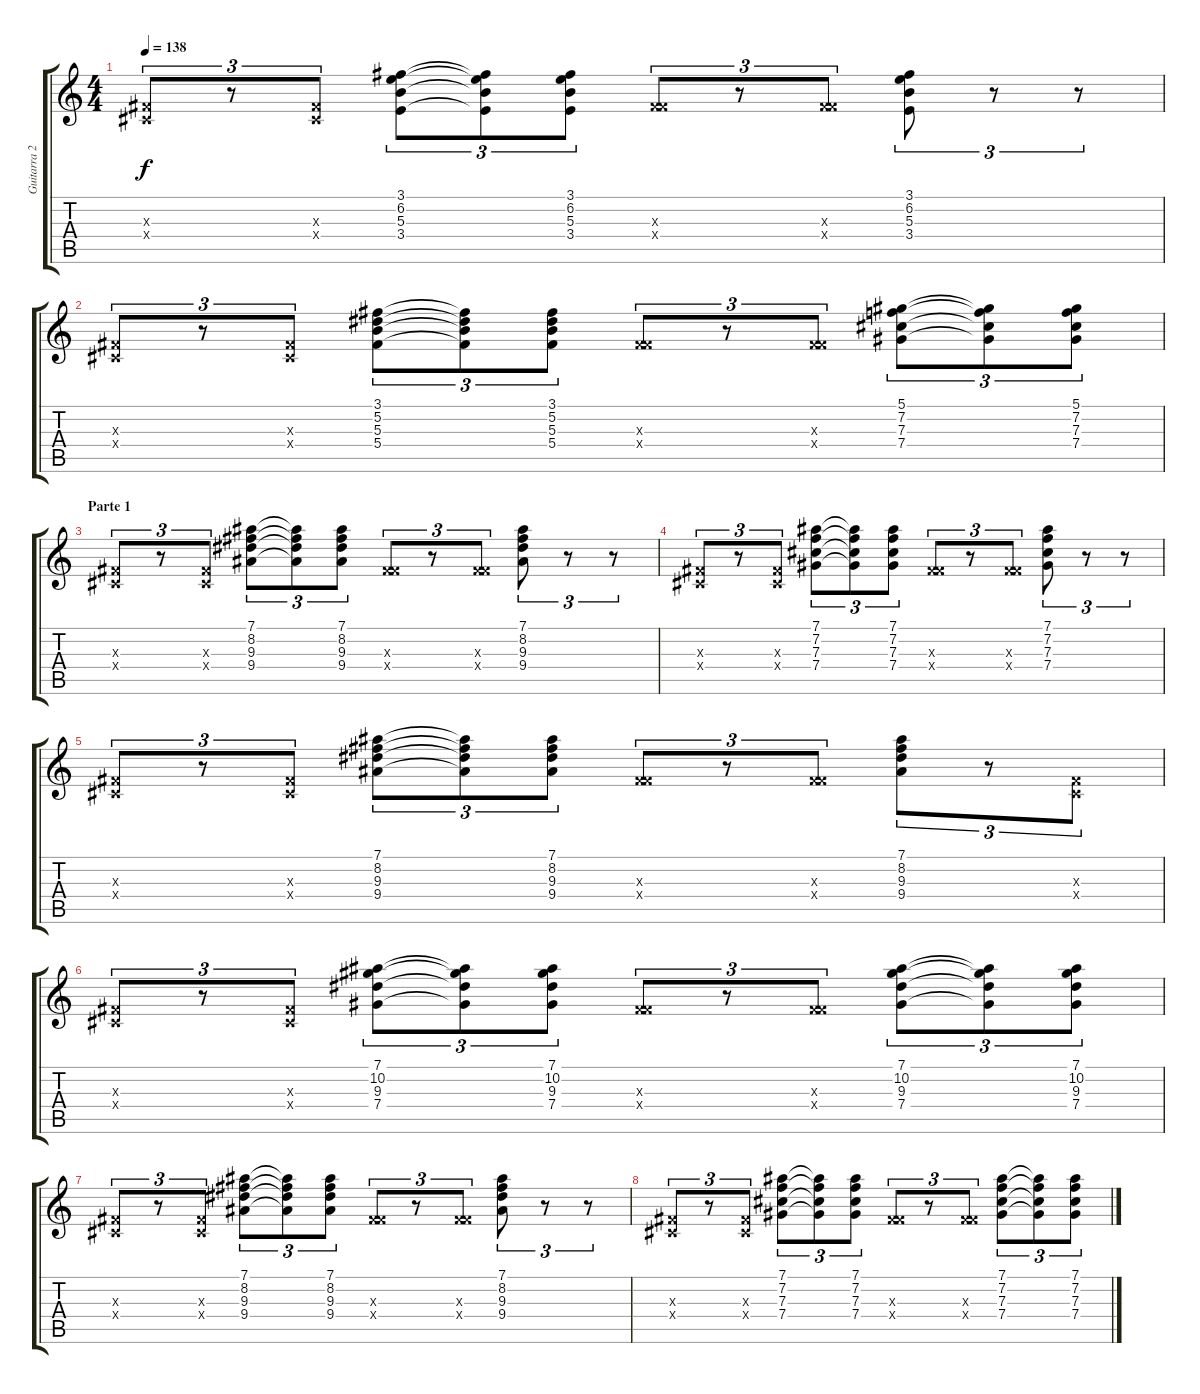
\track ("Guitarra 2" "Guitarra 2") {instrument acousticguitarsteel}
\staff {score tabs}
\tuning (Eb4 Bb3 Gb3 Db3 Ab2 Eb2) {hide}
\ts (4 4)
\tempo 138
\clef g2
\ks c
(0.3{x} 0.4{x}).8{tu (3 2) dy f} r.8{tu (3 2)} (0.3{x} 0.4{x}).8{tu (3 2)} (3.1 6.2 5.3 3.4).8{tu (3 2)} (3.1{t} 6.2{t} 5.3{t} 3.4{t}).8{tu (3 2)} (3.1 6.2 5.3 3.4).8{tu (3 2)} (0.3{x} 5.4{x}).8{tu (3 2)} r.8{tu (3 2)} (0.3{x} 5.4{x}).8{tu (3 2)} (3.1 6.2 5.3 3.4).8{tu (3 2)} r.8{tu (3 2)} r.8{tu (3 2)} |
(0.3{x} 0.4{x}).8{tu (3 2)} r.8{tu (3 2)} (0.3{x} 0.4{x}).8{tu (3 2)} (3.1 5.2 5.3 5.4).8{tu (3 2)} (3.1{t} 5.2{t} 5.3{t} 5.4{t}).8{tu (3 2)} (3.1 5.2 5.3 5.4).8{tu (3 2)} (0.3{x} 5.4{x}).8{tu (3 2)} r.8{tu (3 2)} (0.3{x} 5.4{x}).8{tu (3 2)} (5.1 7.2 7.3 7.4).8{tu (3 2)} (5.1{t} 7.2{t} 7.3{t} 7.4{t}).8{tu (3 2)} (5.1 7.2 7.3 7.4).8{tu (3 2)} |
\section ("" "Parte 1")
(0.3{x} 0.4{x}).8{tu (3 2)} r.8{tu (3 2)} (0.3{x} 0.4{x}).8{tu (3 2)} (7.1 8.2 9.3 9.4).8{tu (3 2)} (7.1{t} 8.2{t} 9.3{t} 9.4{t}).8{tu (3 2)} (7.1 8.2 9.3 9.4).8{tu (3 2)} (0.3{x} 5.4{x}).8{tu (3 2)} r.8{tu (3 2)} (0.3{x} 5.4{x}).8{tu (3 2)} (7.1 8.2 9.3 9.4).8{tu (3 2)} r.8{tu (3 2)} r.8{tu (3 2)} |
(0.3{x} 0.4{x}).8{tu (3 2)} r.8{tu (3 2)} (0.3{x} 0.4{x}).8{tu (3 2)} (7.1 7.2 7.3 7.4).8{tu (3 2)} (7.1{t} 7.2{t} 7.3{t} 7.4{t}).8{tu (3 2)} (7.1 7.2 7.3 7.4).8{tu (3 2)} (0.3{x} 5.4{x}).8{tu (3 2)} r.8{tu (3 2)} (0.3{x} 5.4{x}).8{tu (3 2)} (7.1 7.2 7.3 7.4).8{tu (3 2)} r.8{tu (3 2)} r.8{tu (3 2)} |
(0.3{x} 0.4{x}).8{tu (3 2)} r.8{tu (3 2)} (0.3{x} 0.4{x}).8{tu (3 2)} (7.1 8.2 9.3 9.4).8{tu (3 2)} (7.1{t} 8.2{t} 9.3{t} 9.4{t}).8{tu (3 2)} (7.1 8.2 9.3 9.4).8{tu (3 2)} (0.3{x} 5.4{x}).8{tu (3 2)} r.8{tu (3 2)} (0.3{x} 5.4{x}).8{tu (3 2)} (7.1 8.2 9.3 9.4).8{tu (3 2)} r.8{tu (3 2)} (0.3{x} 0.4{x}).8{tu (3 2)} |
(0.3{x} 0.4{x}).8{tu (3 2)} r.8{tu (3 2)} (0.3{x} 0.4{x}).8{tu (3 2)} (7.1 10.2 9.3 7.4).8{tu (3 2)} (7.1{t} 10.2{t} 9.3{t} 7.4{t}).8{tu (3 2)} (7.1 10.2 9.3 7.4).8{tu (3 2)} (0.3{x} 5.4{x}).8{tu (3 2)} r.8{tu (3 2)} (0.3{x} 5.4{x}).8{tu (3 2)} (7.1 10.2 9.3 7.4).8{tu (3 2)} (7.1{t} 10.2{t} 9.3{t} 7.4{t}).8{tu (3 2)} (7.1 10.2 9.3 7.4).8{tu (3 2)} |
(0.3{x} 0.4{x}).8{tu (3 2)} r.8{tu (3 2)} (0.3{x} 0.4{x}).8{tu (3 2)} (7.1 8.2 9.3 9.4).8{tu (3 2)} (7.1{t} 8.2{t} 9.3{t} 9.4{t}).8{tu (3 2)} (7.1 8.2 9.3 9.4).8{tu (3 2)} (0.3{x} 5.4{x}).8{tu (3 2)} r.8{tu (3 2)} (0.3{x} 5.4{x}).8{tu (3 2)} (7.1 8.2 9.3 9.4).8{tu (3 2)} r.8{tu (3 2)} r.8{tu (3 2)} |
(0.3{x} 0.4{x}).8{tu (3 2)} r.8{tu (3 2)} (0.3{x} 0.4{x}).8{tu (3 2)} (7.1 7.2 7.3 7.4).8{tu (3 2)} (7.1{t} 7.2{t} 7.3{t} 7.4{t}).8{tu (3 2)} (7.1 7.2 7.3 7.4).8{tu (3 2)} (0.3{x} 5.4{x}).8{tu (3 2)} r.8{tu (3 2)} (0.3{x} 5.4{x}).8{tu (3 2)} (7.1 7.2 7.3 7.4).8{tu (3 2)} (7.1{t} 7.2{t} 7.3{t} 7.4{t}).8{tu (3 2)} (7.1 7.2 7.3 7.4).8{tu (3 2)}
